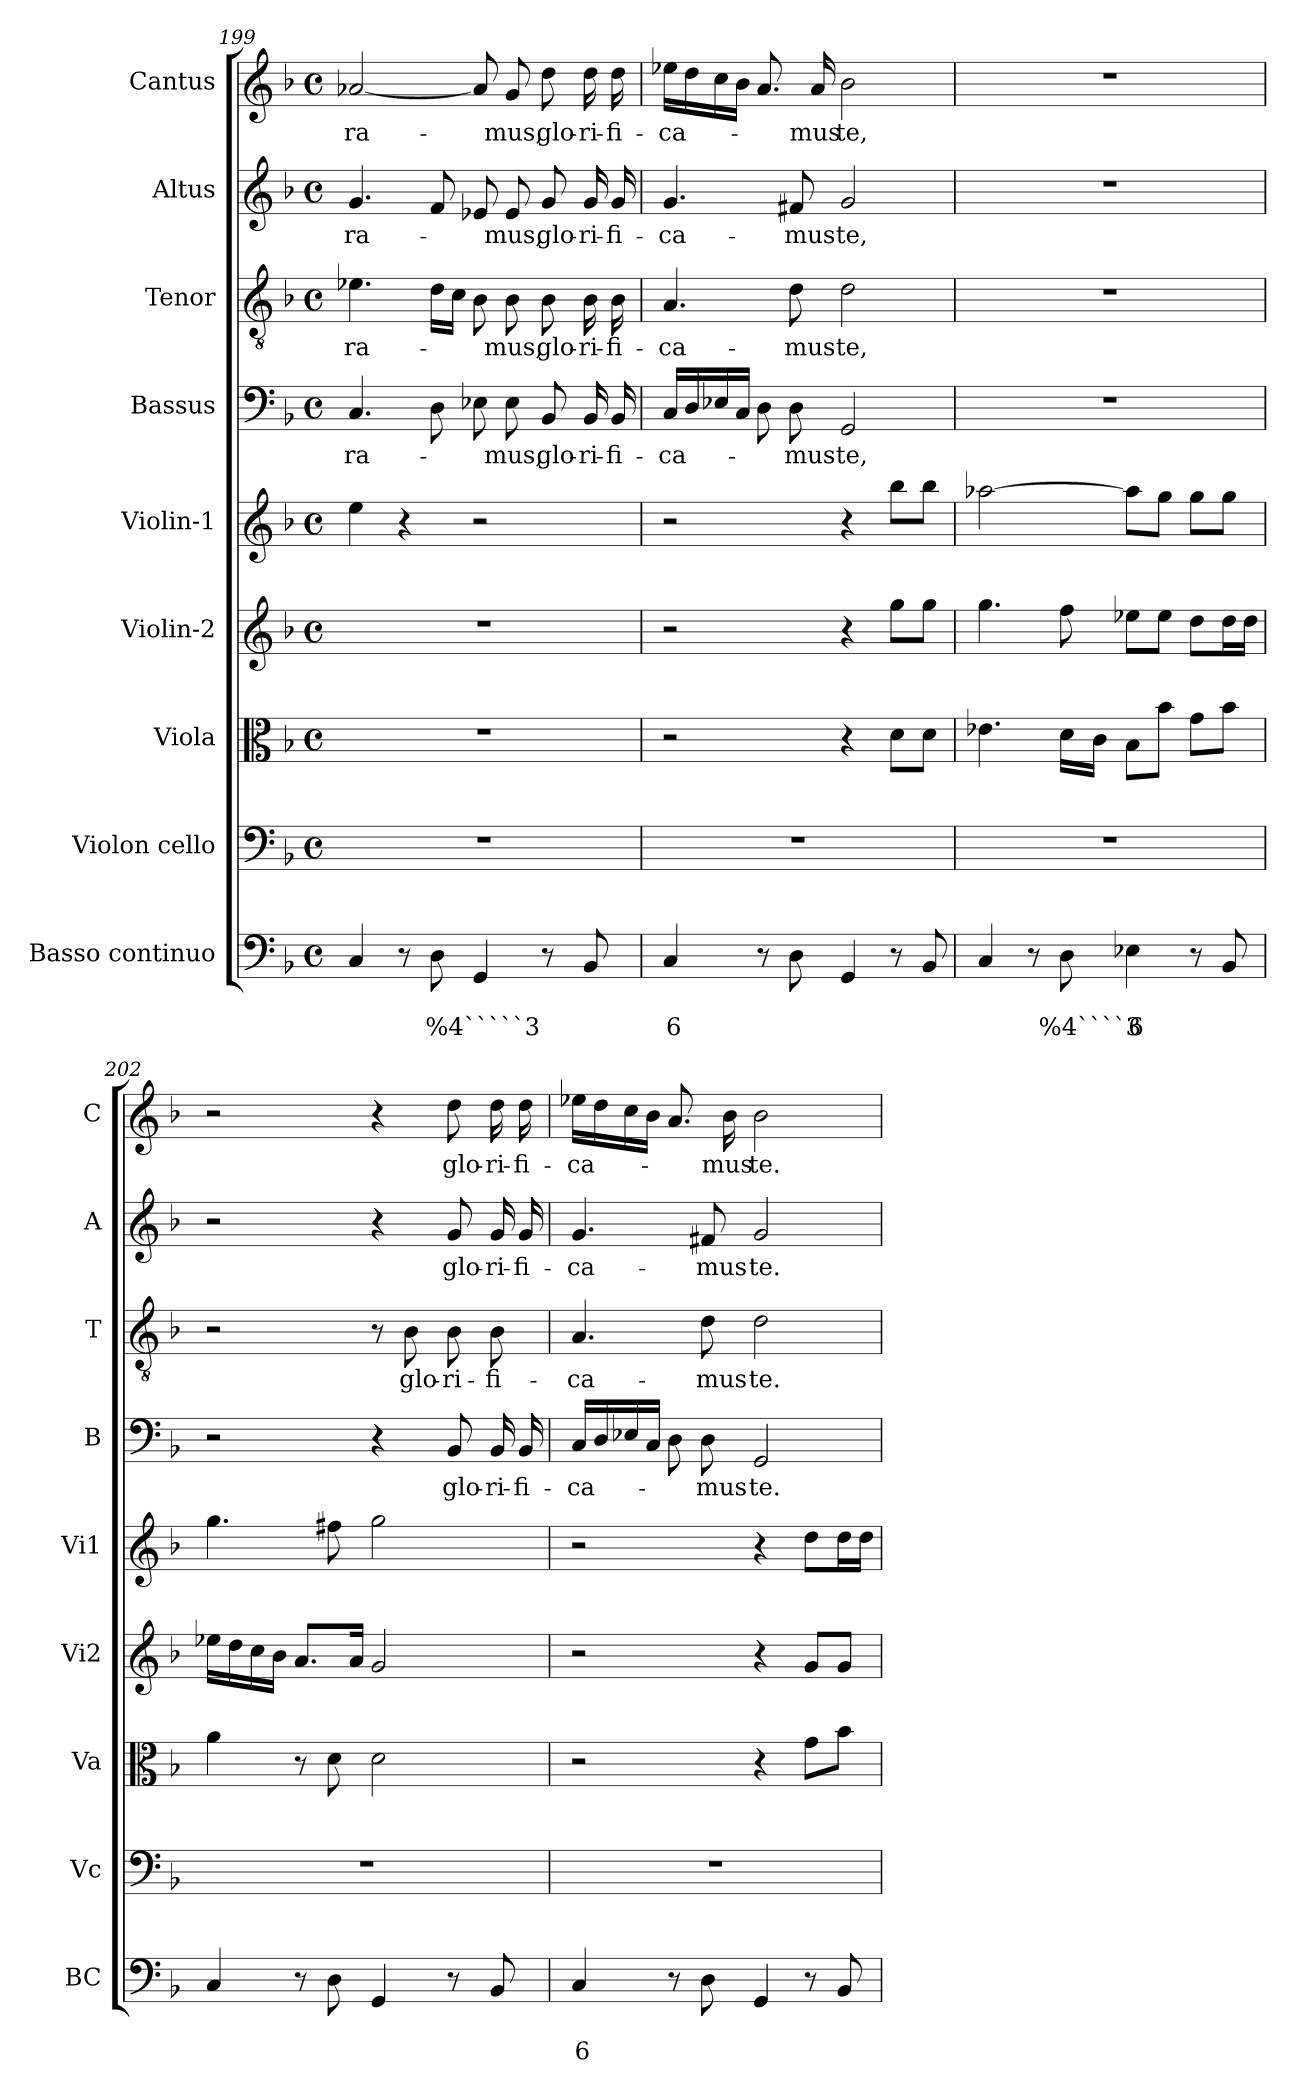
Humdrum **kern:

**kern	**text	**text	**kern	**kern	**kern	**kern	**kern	**text	**kern	**text	**kern	**text	**kern	**text
*part9	*part9	*part9	*part8	*part7	*part6	*part5	*part4	*part4	*part3	*part3	*part2	*part2	*part1	*part1
*staff9	*staff9	*staff9	*staff8	*staff7	*staff6	*staff5	*staff4	*staff4	*staff3	*staff3	*staff2	*staff2	*staff1	*staff1
*I"Basso continuo	*	*	*I"Violon cello	*I"Viola	*I"Violin-2	*I"Violin-1	*I"Bassus	*	*I"Tenor	*	*I"Altus	*	*I"Cantus	*
*I'BC	*	*	*I'Vc	*I'Va	*I'Vi2	*I'Vi1	*I'B	*	*I'T	*	*I'A	*	*I'C	*
!!LO:PB:g=z
*clefF4	*	*	*clefF4	*clefC3	*clefG2	*clefG2	*clefF4	*	*clefGv2	*	*clefG2	*	*clefG2	*
*k[b-]	*	*	*k[b-]	*k[b-]	*k[b-]	*k[b-]	*k[b-]	*	*k[b-]	*	*k[b-]	*	*k[b-]	*
*F:	*	*	*F:	*F:	*F:	*F:	*F:	*	*F:	*	*F:	*	*F:	*
*M4/4	*	*	*M4/4	*M4/4	*M4/4	*M4/4	*M4/4	*	*M4/4	*	*M4/4	*	*M4/4	*
*met(c)	*	*	*met(c)	*met(c)	*met(c)	*met(c)	*met(c)	*	*met(c)	*	*met(c)	*	*met(c)	*
=199	=199	=199	=199	=199	=199	=199	=199	=199	=199	=199	=199	=199	=199	=199
!	!	!	!	!	!	!	!	!LO:LY:b	!	!LO:LY:b	!	!LO:LY:b	!	!LO:LY:b
4C/	.	.	1r	1r	1r	4ee\	4.C/	-ra-	4.e-X\	-ra-	4.g/	-ra-	[2a-X/	-ra-
8r	.	.	.	.	.	4r	.	.	.	.	.	.	.	.
!	!	!LO:LY:b	!	!	!	!	!	!	!	!	!	!	!	!
8D\	.	%4`````3	.	.	.	.	8D\	.	16d\LL	.	8f/	.	.	.
.	.	.	.	.	.	.	.	.	16c\JJ	.	.	.	.	.
4GG/	.	.	.	.	.	2r	8E-X\	.	8B-\	.	8e-X/	.	8a-/]	.
!	!	!	!	!	!	!	!	!LO:LY:b	!	!LO:LY:b	!	!LO:LY:b	!	!LO:LY:b
.	.	.	.	.	.	.	8E-\	-mus,	8B-\	-mus,	8e-/	-mus,	8g/	-mus,
!	!	!	!	!	!	!	!	!LO:LY:b	!	!LO:LY:b	!	!LO:LY:b	!	!LO:LY:b
8r	.	.	.	.	.	.	8BB-/	glo-	8B-\	glo-	8g/	glo-	8dd\	glo-
!	!	!	!	!	!	!	!	!LO:LY:b	!	!LO:LY:b	!	!LO:LY:b	!	!LO:LY:b
8BB-/	.	.	.	.	.	.	16BB-/	-ri-	16B-\	-ri-	16g/	-ri-	16dd\	-ri-
!	!	!	!	!	!	!	!	!LO:LY:b	!	!LO:LY:b	!	!LO:LY:b	!	!LO:LY:b
.	.	.	.	.	.	.	16BB-/	-fi-	16B-\	-fi-	16g/	-fi-	16dd\	-fi-
=200	=200	=200	=200	=200	=200	=200	=200	=200	=200	=200	=200	=200	=200	=200
!	!	!LO:LY:b	!	!	!	!	!	!LO:LY:b	!	!LO:LY:b	!	!LO:LY:b	!	!LO:LY:b
4C/	.	6	1r	2r	2r	2r	16C/LL	-ca-	4.A/	-ca-	4.g/	-ca-	16ee-X\LL	-ca-
.	.	.	.	.	.	.	16D/	.	.	.	.	.	16dd\	.
.	.	.	.	.	.	.	16E-X/	.	.	.	.	.	16cc\	.
.	.	.	.	.	.	.	16C/JJ	.	.	.	.	.	16b-\JJ	.
8r	.	.	.	.	.	.	8D\	.	.	.	.	.	8.a/	.
!	!	!	!	!	!	!	!	!LO:LY:b	!	!LO:LY:b	!	!LO:LY:b	!	!
8D\	.	.	.	.	.	.	8D\	-mus	8d\	-mus	8f#X/	-mus	.	.
!	!	!	!	!	!	!	!	!	!	!	!	!	!	!LO:LY:b
.	.	.	.	.	.	.	.	.	.	.	.	.	16a/	-mus
!	!	!	!	!	!	!	!	!LO:LY:b	!	!LO:LY:b	!	!LO:LY:b	!	!LO:LY:b
4GG/	.	.	.	4r	4r	4r	2GG/	te,	2d\	te,	2g/	te,	2b-\	te,
8r	.	.	.	8d\L	8gg\L	8bb-\L	.	.	.	.	.	.	.	.
8BB-/	.	.	.	8d\J	8gg\J	8bb-\J	.	.	.	.	.	.	.	.
=201	=201	=201	=201	=201	=201	=201	=201	=201	=201	=201	=201	=201	=201	=201
4C/	.	.	1r	4.e-X\	4.gg\	[2aa-X\	1r	.	1r	.	1r	.	1r	.
8r	.	.	.	.	.	.	.	.	.	.	.	.	.	.
!	!	!LO:LY:b	!	!	!	!	!	!	!	!	!	!	!	!
8D\	.	%4````3	.	16d\LL	8ff\	.	.	.	.	.	.	.	.	.
.	.	.	.	16c\JJ	.	.	.	.	.	.	.	.	.	.
!	!	!LO:LY:b	!	!	!	!	!	!	!	!	!	!	!	!
4E-X\	.	6	.	8B-\L	8ee-X\L	8aa-\L]	.	.	.	.	.	.	.	.
.	.	.	.	8b-\J	8ee-\J	8gg\J	.	.	.	.	.	.	.	.
8r	.	.	.	8g\L	8dd\L	8gg\L	.	.	.	.	.	.	.	.
8BB-/	.	.	.	8b-\J	16dd\L	8gg\J	.	.	.	.	.	.	.	.
.	.	.	.	.	16dd\JJ	.	.	.	.	.	.	.	.	.
!!LO:PB:g=z
=202	=202	=202	=202	=202	=202	=202	=202	=202	=202	=202	=202	=202	=202	=202
4C/	.	.	1r	4a\	16ee-X\LL	4.gg\	2r	.	2r	.	2r	.	2r	.
.	.	.	.	.	16dd\	.	.	.	.	.	.	.	.	.
.	.	.	.	.	16cc\	.	.	.	.	.	.	.	.	.
.	.	.	.	.	16b-\JJ	.	.	.	.	.	.	.	.	.
8r	.	.	.	8r	8.a/L	.	.	.	.	.	.	.	.	.
8D\	.	.	.	8d\	.	8ff#X\	.	.	.	.	.	.	.	.
.	.	.	.	.	16a/Jk	.	.	.	.	.	.	.	.	.
4GG/	.	.	.	2d\	2g/	2gg\	4r	.	8r	.	4r	.	4r	.
!	!	!	!	!	!	!	!	!	!	!LO:LY:b	!	!	!	!
.	.	.	.	.	.	.	.	.	8B-\	glo-	.	.	.	.
!	!	!	!	!	!	!	!	!LO:LY:b	!	!LO:LY:b	!	!LO:LY:b	!	!LO:LY:b
8r	.	.	.	.	.	.	8BB-/	glo-	8B-\	-ri-	8g/	glo-	8dd\	glo-
!	!	!	!	!	!	!	!	!LO:LY:b	!	!LO:LY:b	!	!LO:LY:b	!	!LO:LY:b
8BB-/	.	.	.	.	.	.	16BB-/	-ri-	8B-\	-fi-	16g/	-ri-	16dd\	-ri-
!	!	!	!	!	!	!	!	!LO:LY:b	!	!	!	!LO:LY:b	!	!LO:LY:b
.	.	.	.	.	.	.	16BB-/	-fi-	.	.	16g/	-fi-	16dd\	-fi-
=203	=203	=203	=203	=203	=203	=203	=203	=203	=203	=203	=203	=203	=203	=203
!	!	!LO:LY:b	!	!	!	!	!	!LO:LY:b	!	!LO:LY:b	!	!LO:LY:b	!	!LO:LY:b
4C/	.	6	1r	2r	2r	2r	16C/LL	-ca-	4.A/	-ca-	4.g/	-ca-	16ee-X\LL	-ca-
.	.	.	.	.	.	.	16D/	.	.	.	.	.	16dd\	.
.	.	.	.	.	.	.	16E-X/	.	.	.	.	.	16cc\	.
.	.	.	.	.	.	.	16C/JJ	.	.	.	.	.	16b-\JJ	.
8r	.	.	.	.	.	.	8D\	.	.	.	.	.	8.a/	.
!	!	!	!	!	!	!	!	!LO:LY:b	!	!LO:LY:b	!	!LO:LY:b	!	!
8D\	.	.	.	.	.	.	8D\	-mus	8d\	-mus	8f#X/	-mus	.	.
!	!	!	!	!	!	!	!	!	!	!	!	!	!	!LO:LY:b
.	.	.	.	.	.	.	.	.	.	.	.	.	16b-\	-mus
!	!	!	!	!	!	!	!	!LO:LY:b	!	!LO:LY:b	!	!LO:LY:b	!	!LO:LY:b
4GG/	.	.	.	4r	4r	4r	2GG/	te.	2d\	te.	2g/	te.	2b-\	te.
8r	.	.	.	8g\L	8g/L	8dd\L	.	.	.	.	.	.	.	.
8BB-/	.	.	.	8b-\J	8g/J	16dd\L	.	.	.	.	.	.	.	.
.	.	.	.	.	.	16dd\JJ	.	.	.	.	.	.	.	.
=	=	=	=	=	=	=	=	=	=	=	=	=	=	=
*-	*-	*-	*-	*-	*-	*-	*-	*-	*-	*-	*-	*-	*-	*-
